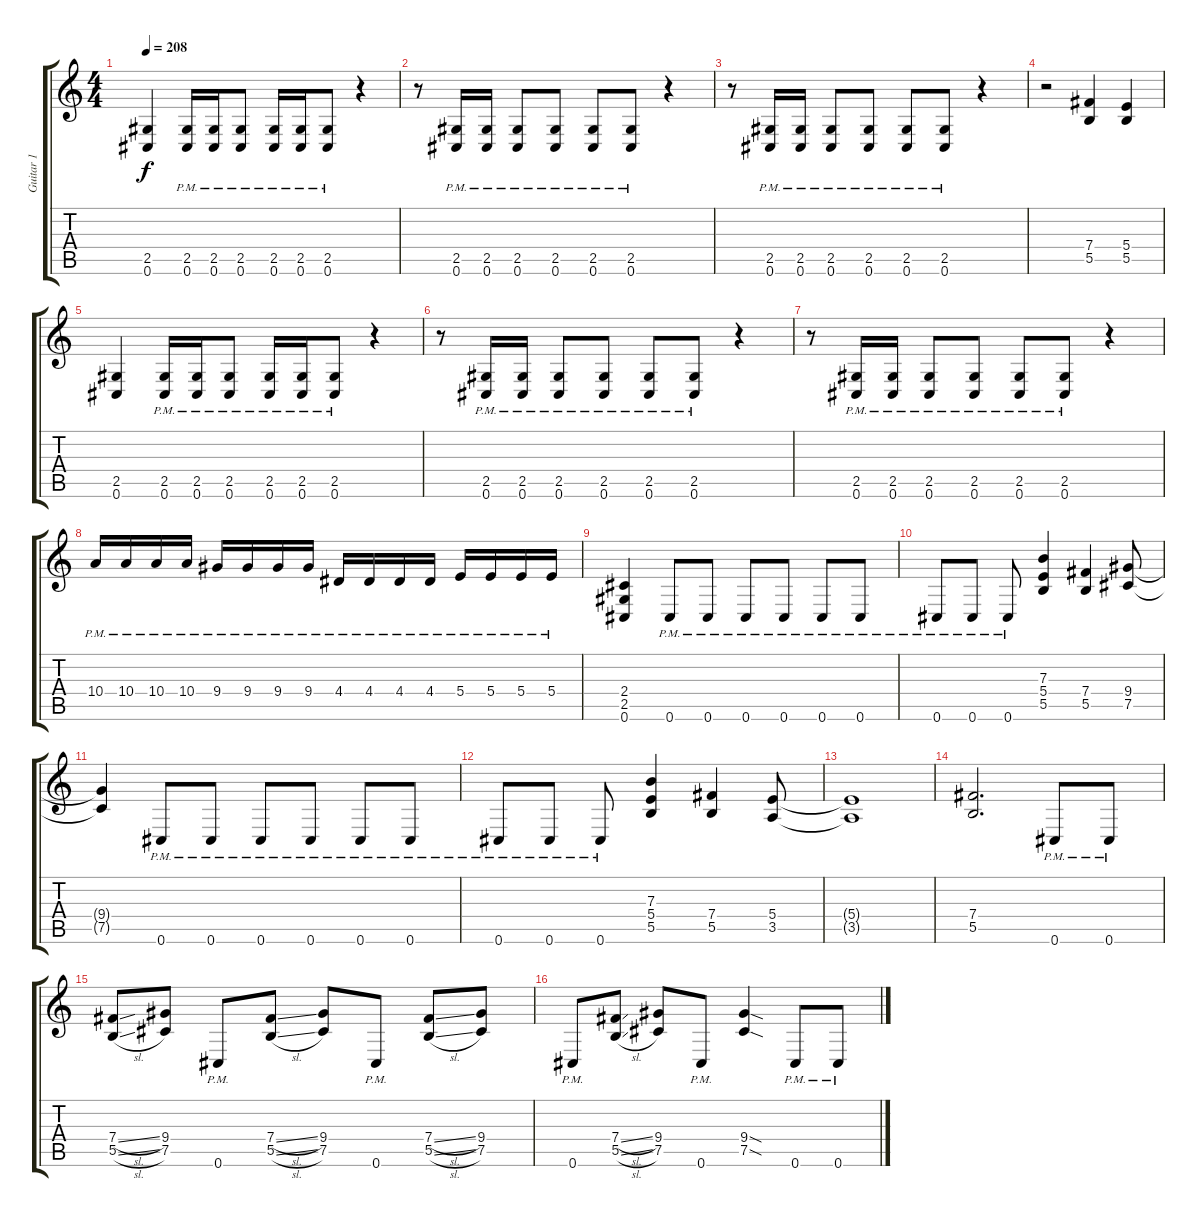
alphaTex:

\track ("Guitar 1" "Guitar 1") {instrument distortionguitar}
\staff {score tabs}
\tuning (Db4 Ab3 E3 B2 Gb2 Db2) {hide}
\ts (4 4)
\tempo 208
\clef g2
\ks c
(2.5 0.6).4{dy f} (2.5{pm} 0.6{pm}).16 (2.5{pm} 0.6{pm}).16 (2.5{pm} 0.6{pm}).8 (2.5{pm} 0.6{pm}).16 (2.5{pm} 0.6{pm}).16 (2.5{pm} 0.6{pm}).8 r.4 |
r.8 (2.5{pm} 0.6{pm}).16 (2.5{pm} 0.6{pm}).16 (2.5{pm} 0.6{pm}).8 (2.5{pm} 0.6{pm}).8 (2.5{pm} 0.6{pm}).8 (2.5{pm} 0.6{pm}).8 r.4 |
r.8 (2.5{pm} 0.6{pm}).16 (2.5{pm} 0.6{pm}).16 (2.5{pm} 0.6{pm}).8 (2.5{pm} 0.6{pm}).8 (2.5{pm} 0.6{pm}).8 (2.5{pm} 0.6{pm}).8 r.4 |
r.2 (7.4 5.5).4 (5.4 5.5).4 |
(2.5 0.6).4 (2.5{pm} 0.6{pm}).16 (2.5{pm} 0.6{pm}).16 (2.5{pm} 0.6{pm}).8 (2.5{pm} 0.6{pm}).16 (2.5{pm} 0.6{pm}).16 (2.5{pm} 0.6{pm}).8 r.4 |
r.8 (2.5{pm} 0.6{pm}).16 (2.5{pm} 0.6{pm}).16 (2.5{pm} 0.6{pm}).8 (2.5{pm} 0.6{pm}).8 (2.5{pm} 0.6{pm}).8 (2.5{pm} 0.6{pm}).8 r.4 |
r.8 (2.5{pm} 0.6{pm}).16 (2.5{pm} 0.6{pm}).16 (2.5{pm} 0.6{pm}).8 (2.5{pm} 0.6{pm}).8 (2.5{pm} 0.6{pm}).8 (2.5{pm} 0.6{pm}).8 r.4 |
10.4{pm}.16 10.4{pm}.16 10.4{pm}.16 10.4{pm}.16 9.4{pm}.16 9.4{pm}.16 9.4{pm}.16 9.4{pm}.16 4.4{pm}.16 4.4{pm}.16 4.4{pm}.16 4.4{pm}.16 5.4{pm}.16 5.4{pm}.16 5.4{pm}.16 5.4{pm}.16 |
(2.4 2.5 0.6).4 0.6{pm}.8 0.6{pm}.8 0.6{pm}.8 0.6{pm}.8 0.6{pm}.8 0.6{pm}.8 |
0.6{pm}.8 0.6{pm}.8 0.6{pm}.8 (7.3 5.4 5.5).4 (7.4 5.5).4 (9.4 7.5).8 |
(9.4{t} 7.5{t}).4 0.6{pm}.8 0.6{pm}.8 0.6{pm}.8 0.6{pm}.8 0.6{pm}.8 0.6{pm}.8 |
0.6{pm}.8 0.6{pm}.8 0.6{pm}.8 (7.3 5.4 5.5).4 (7.4 5.5).4 (5.4 3.5).8 |
(5.4{t} 3.5{t}).1 |
(7.4 5.5).2{d} 0.6{pm}.8 0.6{pm}.8 |
(7.4{sl} 5.5{sl}).8 (9.4 7.5).8 0.6{pm}.8 (7.4{sl} 5.5{sl}).8 (9.4 7.5).8 0.6{pm}.8 (7.4{sl} 5.5{sl}).8 (9.4 7.5).8 |
0.6{pm}.8 (7.4{sl} 5.5{sl}).8 (9.4 7.5).8 0.6{pm}.8 (9.4{sod} 7.5{sod}).4 0.6{pm}.8 0.6{pm}.8
